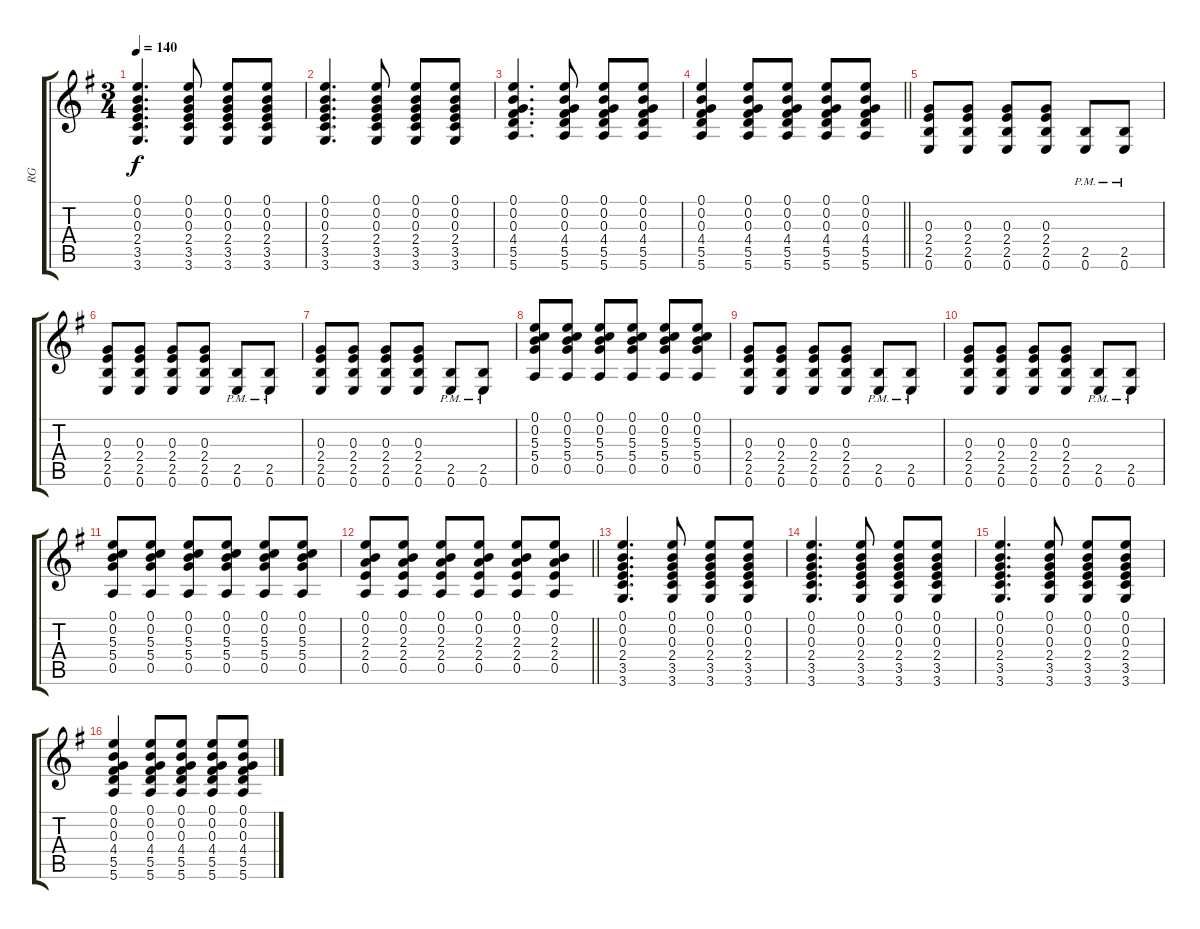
\track ("RG" "RG") {instrument overdrivenguitar}
\staff {score tabs}
\tuning (E4 B3 G3 D3 A2 E2) {hide}
\ts (3 4)
\tempo 140
\clef g2
\ks eminor
(0.1 0.2 0.3 2.4 3.5 3.6).4{d dy f} (0.1 0.2 0.3 2.4 3.5 3.6).8 (0.1 0.2 0.3 2.4 3.5 3.6).8 (0.1 0.2 0.3 2.4 3.5 3.6).8 |
(0.1 0.2 0.3 2.4 3.5 3.6).4{d} (0.1 0.2 0.3 2.4 3.5 3.6).8 (0.1 0.2 0.3 2.4 3.5 3.6).8 (0.1 0.2 0.3 2.4 3.5 3.6).8 |
(0.1 0.2 0.3 4.4 5.5 5.6).4{d} (0.1 0.2 0.3 4.4 5.5 5.6).8 (0.1 0.2 0.3 4.4 5.5 5.6).8 (0.1 0.2 0.3 4.4 5.5 5.6).8 |
\barLineRight lightlight
(0.1 0.2 0.3 4.4 5.5 5.6).4 (0.1 0.2 0.3 4.4 5.5 5.6).8 (0.1 0.2 0.3 4.4 5.5 5.6).8 (0.1 0.2 0.3 4.4 5.5 5.6).8 (0.1 0.2 0.3 4.4 5.5 5.6).8 |
(0.3 2.4 2.5 0.6).8 (0.3 2.4 2.5 0.6).8 (0.3 2.4 2.5 0.6).8 (0.3 2.4 2.5 0.6).8 (2.5{pm} 0.6{pm}).8 (2.5{pm} 0.6{pm}).8 |
(0.3 2.4 2.5 0.6).8 (0.3 2.4 2.5 0.6).8 (0.3 2.4 2.5 0.6).8 (0.3 2.4 2.5 0.6).8 (2.5{pm} 0.6{pm}).8 (2.5{pm} 0.6{pm}).8 |
(0.3 2.4 2.5 0.6).8 (0.3 2.4 2.5 0.6).8 (0.3 2.4 2.5 0.6).8 (0.3 2.4 2.5 0.6).8 (2.5{pm} 0.6{pm}).8 (2.5{pm} 0.6{pm}).8 |
(0.1 0.2 5.3 5.4 0.5).8 (0.1 0.2 5.3 5.4 0.5).8 (0.1 0.2 5.3 5.4 0.5).8 (0.1 0.2 5.3 5.4 0.5).8 (0.1 0.2 5.3 5.4 0.5).8 (0.1 0.2 5.3 5.4 0.5).8 |
(0.3 2.4 2.5 0.6).8 (0.3 2.4 2.5 0.6).8 (0.3 2.4 2.5 0.6).8 (0.3 2.4 2.5 0.6).8 (2.5{pm} 0.6{pm}).8 (2.5{pm} 0.6{pm}).8 |
(0.3 2.4 2.5 0.6).8 (0.3 2.4 2.5 0.6).8 (0.3 2.4 2.5 0.6).8 (0.3 2.4 2.5 0.6).8 (2.5{pm} 0.6{pm}).8 (2.5{pm} 0.6{pm}).8 |
(0.1 0.2 5.3 5.4 0.5).8 (0.1 0.2 5.3 5.4 0.5).8 (0.1 0.2 5.3 5.4 0.5).8 (0.1 0.2 5.3 5.4 0.5).8 (0.1 0.2 5.3 5.4 0.5).8 (0.1 0.2 5.3 5.4 0.5).8 |
\barLineRight lightlight
(0.1 0.2 2.3 2.4 0.5).8 (0.1 0.2 2.3 2.4 0.5).8 (0.1 0.2 2.3 2.4 0.5).8 (0.1 0.2 2.3 2.4 0.5).8 (0.1 0.2 2.3 2.4 0.5).8 (0.1 0.2 2.3 2.4 0.5).8 |
(0.1 0.2 0.3 2.4 3.5 3.6).4{d} (0.1 0.2 0.3 2.4 3.5 3.6).8 (0.1 0.2 0.3 2.4 3.5 3.6).8 (0.1 0.2 0.3 2.4 3.5 3.6).8 |
(0.1 0.2 0.3 2.4 3.5 3.6).4{d} (0.1 0.2 0.3 2.4 3.5 3.6).8 (0.1 0.2 0.3 2.4 3.5 3.6).8 (0.1 0.2 0.3 2.4 3.5 3.6).8 |
(0.1 0.2 0.3 2.4 3.5 3.6).4{d} (0.1 0.2 0.3 2.4 3.5 3.6).8 (0.1 0.2 0.3 2.4 3.5 3.6).8 (0.1 0.2 0.3 2.4 3.5 3.6).8 |
(0.1 0.2 0.3 4.4 5.5 5.6).4 (0.1 0.2 0.3 4.4 5.5 5.6).8 (0.1 0.2 0.3 4.4 5.5 5.6).8 (0.1 0.2 0.3 4.4 5.5 5.6).8 (0.1 0.2 0.3 4.4 5.5 5.6).8
